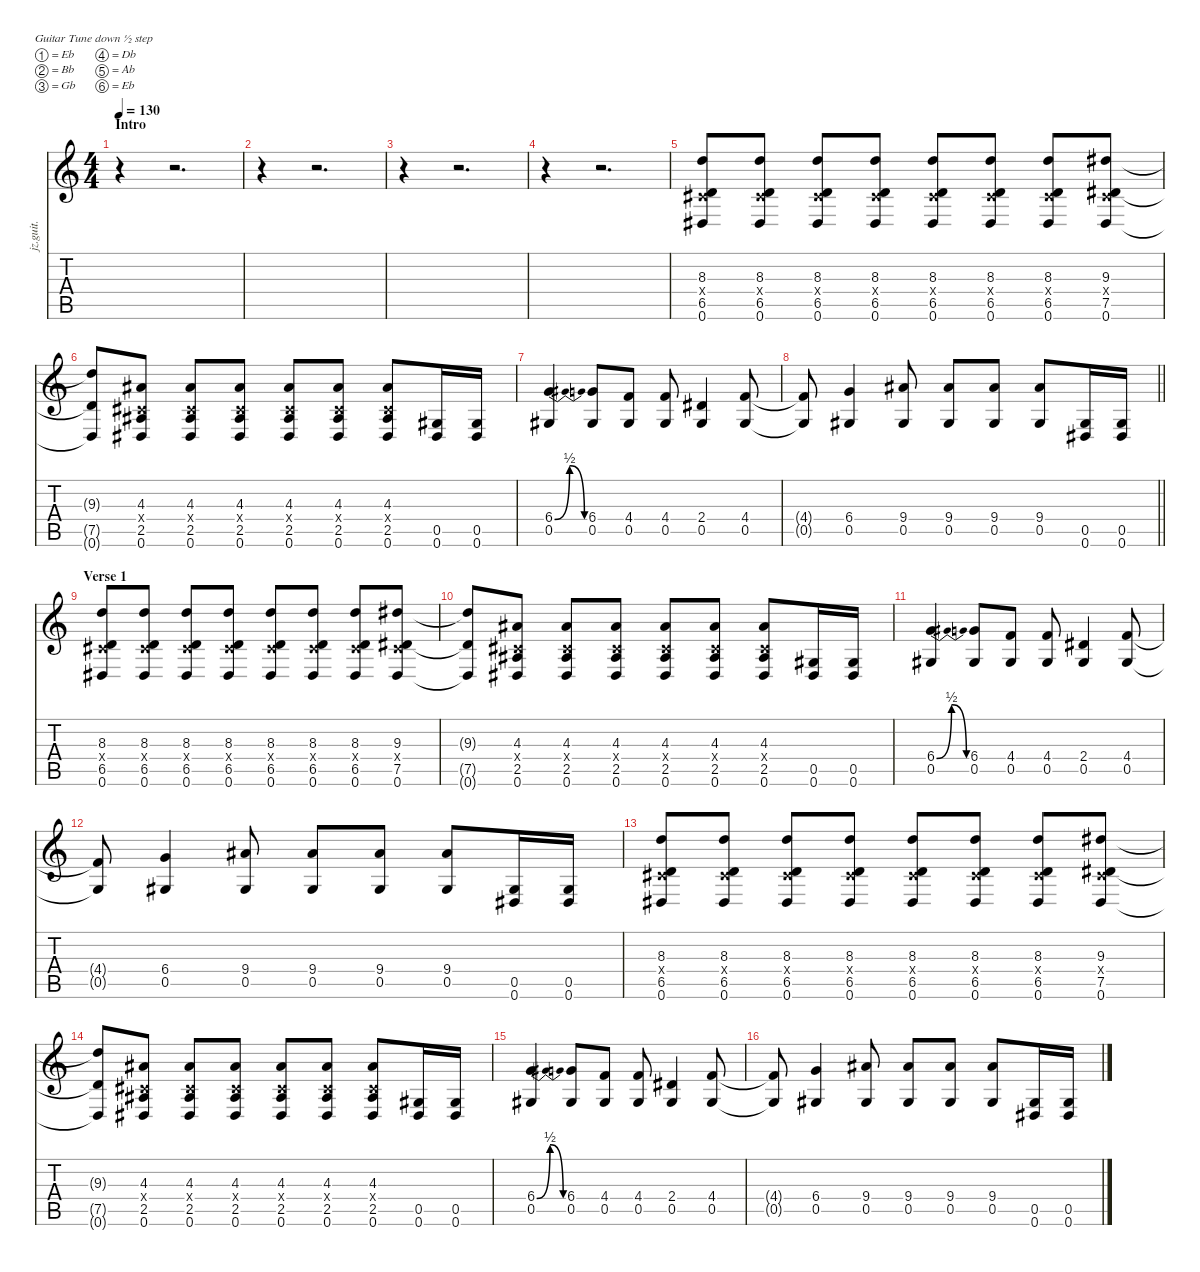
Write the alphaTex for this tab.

\defaultSystemsLayout 4
\hideDynamics
\bracketExtendMode nobrackets
\otherSystemsTrackNameOrientation horizontal
\track ("Billy" "jz.guit.") {instrument electricguitarjazz}
\staff {score tabs}
\tuning (Eb4 Bb3 Gb3 Db3 Ab2 Eb2)
\ts (4 4)
\beaming (8 2 2 2 2)
\section ("" "Intro")
\tempo 130
\clef g2
\ks c
r.4{dy f instrument electricguitarjazz beam Down} r.2{d beam Down} |
r.4{beam Down} r.2{d beam Down} |
r.4{beam Down} r.2{d beam Down} |
r.4{beam Down} r.2{d beam Down} |
(8.3 0.4{x acc #} 6.5 0.6{acc #}).8{beam Up} (8.3 0.4{x acc #} 6.5 0.6{acc #}).8{beam Up} (8.3 0.4{x acc #} 6.5 0.6{acc #}).8{beam Up} (8.3 0.4{x acc #} 6.5 0.6{acc #}).8{beam Up} (8.3 0.4{x acc #} 6.5 0.6{acc #}).8{beam Up} (8.3 0.4{x acc #} 6.5 0.6{acc #}).8{beam Up} (8.3 0.4{x acc #} 6.5 0.6{acc #}).8{beam Up} (9.3{acc #} 0.4{x acc #} 7.5{acc #} 0.6{acc #}).8{beam Up} |
(9.3{t acc #} 7.5{t acc #} 0.6{t acc #}).8{beam Up} (4.3{acc #} 0.4{x acc #} 2.5{acc #} 0.6{acc #}).8{beam Up} (4.3{acc #} 0.4{x acc #} 2.5{acc #} 0.6{acc #}).8{beam Up} (4.3{acc #} 0.4{x acc #} 2.5{acc #} 0.6{acc #}).8{beam Up} (4.3{acc #} 0.4{x acc #} 2.5{acc #} 0.6{acc #}).8{beam Up} (4.3{acc #} 0.4{x acc #} 2.5{acc #} 0.6{acc #}).8{beam Up} (4.3{acc #} 0.4{x acc #} 2.5{acc #} 0.6{acc #}).8{beam Up} (0.5{acc #} 0.6{acc #}).16{beam Up} (0.5{acc #} 0.6{acc #}).16{beam Up} |
(6.4{be (bendrelease 0 0 9.999999599999999 2 19.999999199999998 2 30 0)} 0.5{acc #}).4{beam Up} (6.4 0.5{acc #}).8{beam Up} (4.4 0.5{acc #}).8{beam Up} (4.4 0.5{acc #}).8{beam Up} (2.4{acc #} 0.5{acc #}).4{beam Up} (4.4 0.5{acc #}).8{beam Up} |
\barLineRight lightlight
(4.4{t} 0.5{t acc #}).8{beam Up} (6.4 0.5{acc #}).4{beam Up} (9.4{acc #} 0.5{acc #}).8{beam Up} (9.4{acc #} 0.5{acc #}).8{beam Up} (9.4{acc #} 0.5{acc #}).8{beam Up} (9.4{acc #} 0.5{acc #}).8{beam Up} (0.5{acc #} 0.6{acc #}).16{beam Up} (0.5{acc #} 0.6{acc #}).16{beam Up} |
\section ("" "Verse 1")
(8.3 0.4{x acc #} 6.5 0.6{acc #}).8{beam Up} (8.3 0.4{x acc #} 6.5 0.6{acc #}).8{beam Up} (8.3 0.4{x acc #} 6.5 0.6{acc #}).8{beam Up} (8.3 0.4{x acc #} 6.5 0.6{acc #}).8{beam Up} (8.3 0.4{x acc #} 6.5 0.6{acc #}).8{beam Up} (8.3 0.4{x acc #} 6.5 0.6{acc #}).8{beam Up} (8.3 0.4{x acc #} 6.5 0.6{acc #}).8{beam Up} (9.3{acc #} 0.4{x acc #} 7.5{acc #} 0.6{acc #}).8{beam Up} |
(9.3{t acc #} 7.5{t acc #} 0.6{t acc #}).8{beam Up} (4.3{acc #} 0.4{x acc #} 2.5{acc #} 0.6{acc #}).8{beam Up} (4.3{acc #} 0.4{x acc #} 2.5{acc #} 0.6{acc #}).8{beam Up} (4.3{acc #} 0.4{x acc #} 2.5{acc #} 0.6{acc #}).8{beam Up} (4.3{acc #} 0.4{x acc #} 2.5{acc #} 0.6{acc #}).8{beam Up} (4.3{acc #} 0.4{x acc #} 2.5{acc #} 0.6{acc #}).8{beam Up} (4.3{acc #} 0.4{x acc #} 2.5{acc #} 0.6{acc #}).8{beam Up} (0.5{acc #} 0.6{acc #}).16{beam Up} (0.5{acc #} 0.6{acc #}).16{beam Up} |
(6.4{be (bendrelease 0 0 9.999999599999999 2 19.999999199999998 2 30 0)} 0.5{acc #}).4{beam Up} (6.4 0.5{acc #}).8{beam Up} (4.4 0.5{acc #}).8{beam Up} (4.4 0.5{acc #}).8{beam Up} (2.4{acc #} 0.5{acc #}).4{beam Up} (4.4 0.5{acc #}).8{beam Up} |
(4.4{t} 0.5{t acc #}).8{beam Up} (6.4 0.5{acc #}).4{beam Up} (9.4{acc #} 0.5{acc #}).8{beam Up} (9.4{acc #} 0.5{acc #}).8{beam Up} (9.4{acc #} 0.5{acc #}).8{beam Up} (9.4{acc #} 0.5{acc #}).8{beam Up} (0.5{acc #} 0.6{acc #}).16{beam Up} (0.5{acc #} 0.6{acc #}).16{beam Up} |
(8.3 0.4{x acc #} 6.5 0.6{acc #}).8{beam Up} (8.3 0.4{x acc #} 6.5 0.6{acc #}).8{beam Up} (8.3 0.4{x acc #} 6.5 0.6{acc #}).8{beam Up} (8.3 0.4{x acc #} 6.5 0.6{acc #}).8{beam Up} (8.3 0.4{x acc #} 6.5 0.6{acc #}).8{beam Up} (8.3 0.4{x acc #} 6.5 0.6{acc #}).8{beam Up} (8.3 0.4{x acc #} 6.5 0.6{acc #}).8{beam Up} (9.3{acc #} 0.4{x acc #} 7.5{acc #} 0.6{acc #}).8{beam Up} |
(9.3{t acc #} 7.5{t acc #} 0.6{t acc #}).8{beam Up} (4.3{acc #} 0.4{x acc #} 2.5{acc #} 0.6{acc #}).8{beam Up} (4.3{acc #} 0.4{x acc #} 2.5{acc #} 0.6{acc #}).8{beam Up} (4.3{acc #} 0.4{x acc #} 2.5{acc #} 0.6{acc #}).8{beam Up} (4.3{acc #} 0.4{x acc #} 2.5{acc #} 0.6{acc #}).8{beam Up} (4.3{acc #} 0.4{x acc #} 2.5{acc #} 0.6{acc #}).8{beam Up} (4.3{acc #} 0.4{x acc #} 2.5{acc #} 0.6{acc #}).8{beam Up} (0.5{acc #} 0.6{acc #}).16{beam Up} (0.5{acc #} 0.6{acc #}).16{beam Up} |
(6.4{be (bendrelease 0 0 9.999999599999999 2 19.999999199999998 2 30 0)} 0.5{acc #}).4{beam Up} (6.4 0.5{acc #}).8{beam Up} (4.4 0.5{acc #}).8{beam Up} (4.4 0.5{acc #}).8{beam Up} (2.4{acc #} 0.5{acc #}).4{beam Up} (4.4 0.5{acc #}).8{beam Up} |
(4.4{t} 0.5{t acc #}).8{beam Up} (6.4 0.5{acc #}).4{beam Up} (9.4{acc #} 0.5{acc #}).8{beam Up} (9.4{acc #} 0.5{acc #}).8{beam Up} (9.4{acc #} 0.5{acc #}).8{beam Up} (9.4{acc #} 0.5{acc #}).8{beam Up} (0.5{acc #} 0.6{acc #}).16{beam Up} (0.5{acc #} 0.6{acc #}).16{beam Up}
